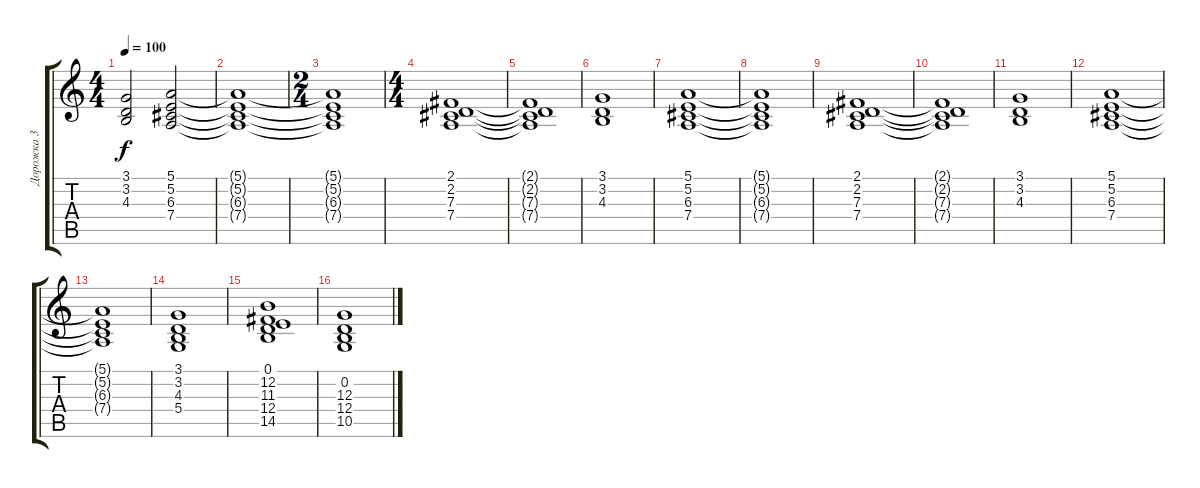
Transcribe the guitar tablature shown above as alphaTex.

\track ("Дорожка 3" "Дорожка 3") {instrument synthstrings1}
\staff {score tabs}
\tuning (E4 B3 G3 D3 A2 E2) {hide}
\ts (4 4)
\tempo 100
\clef g2
\ks c
(3.1{t} 3.2{t} 4.3{t}).2{dy f} (5.1 5.2 6.3 7.4).2 |
(5.1{t} 5.2{t} 6.3{t} 7.4{t}).1 |
\ts (2 4)
(5.1{t} 5.2{t} 6.3{t} 7.4{t}).1 |
\ts (4 4)
(2.1 2.2 7.3 7.4).1 |
(2.1{t} 2.2{t} 7.3{t} 7.4{t}).1 |
(3.1 3.2 4.3).1 |
(5.1 5.2 6.3 7.4).1 |
(5.1{t} 5.2{t} 6.3{t} 7.4{t}).1 |
(2.1 2.2 7.3 7.4).1 |
(2.1{t} 2.2{t} 7.3{t} 7.4{t}).1 |
(3.1 3.2 4.3).1 |
(5.1 5.2 6.3 7.4).1 |
(5.1{t} 5.2{t} 6.3{t} 7.4{t}).1 |
(3.1 3.2 4.3 5.4).1 |
(0.1 12.2 11.3 12.4 14.5).1 |
(0.2 12.3 12.4 10.5).1
